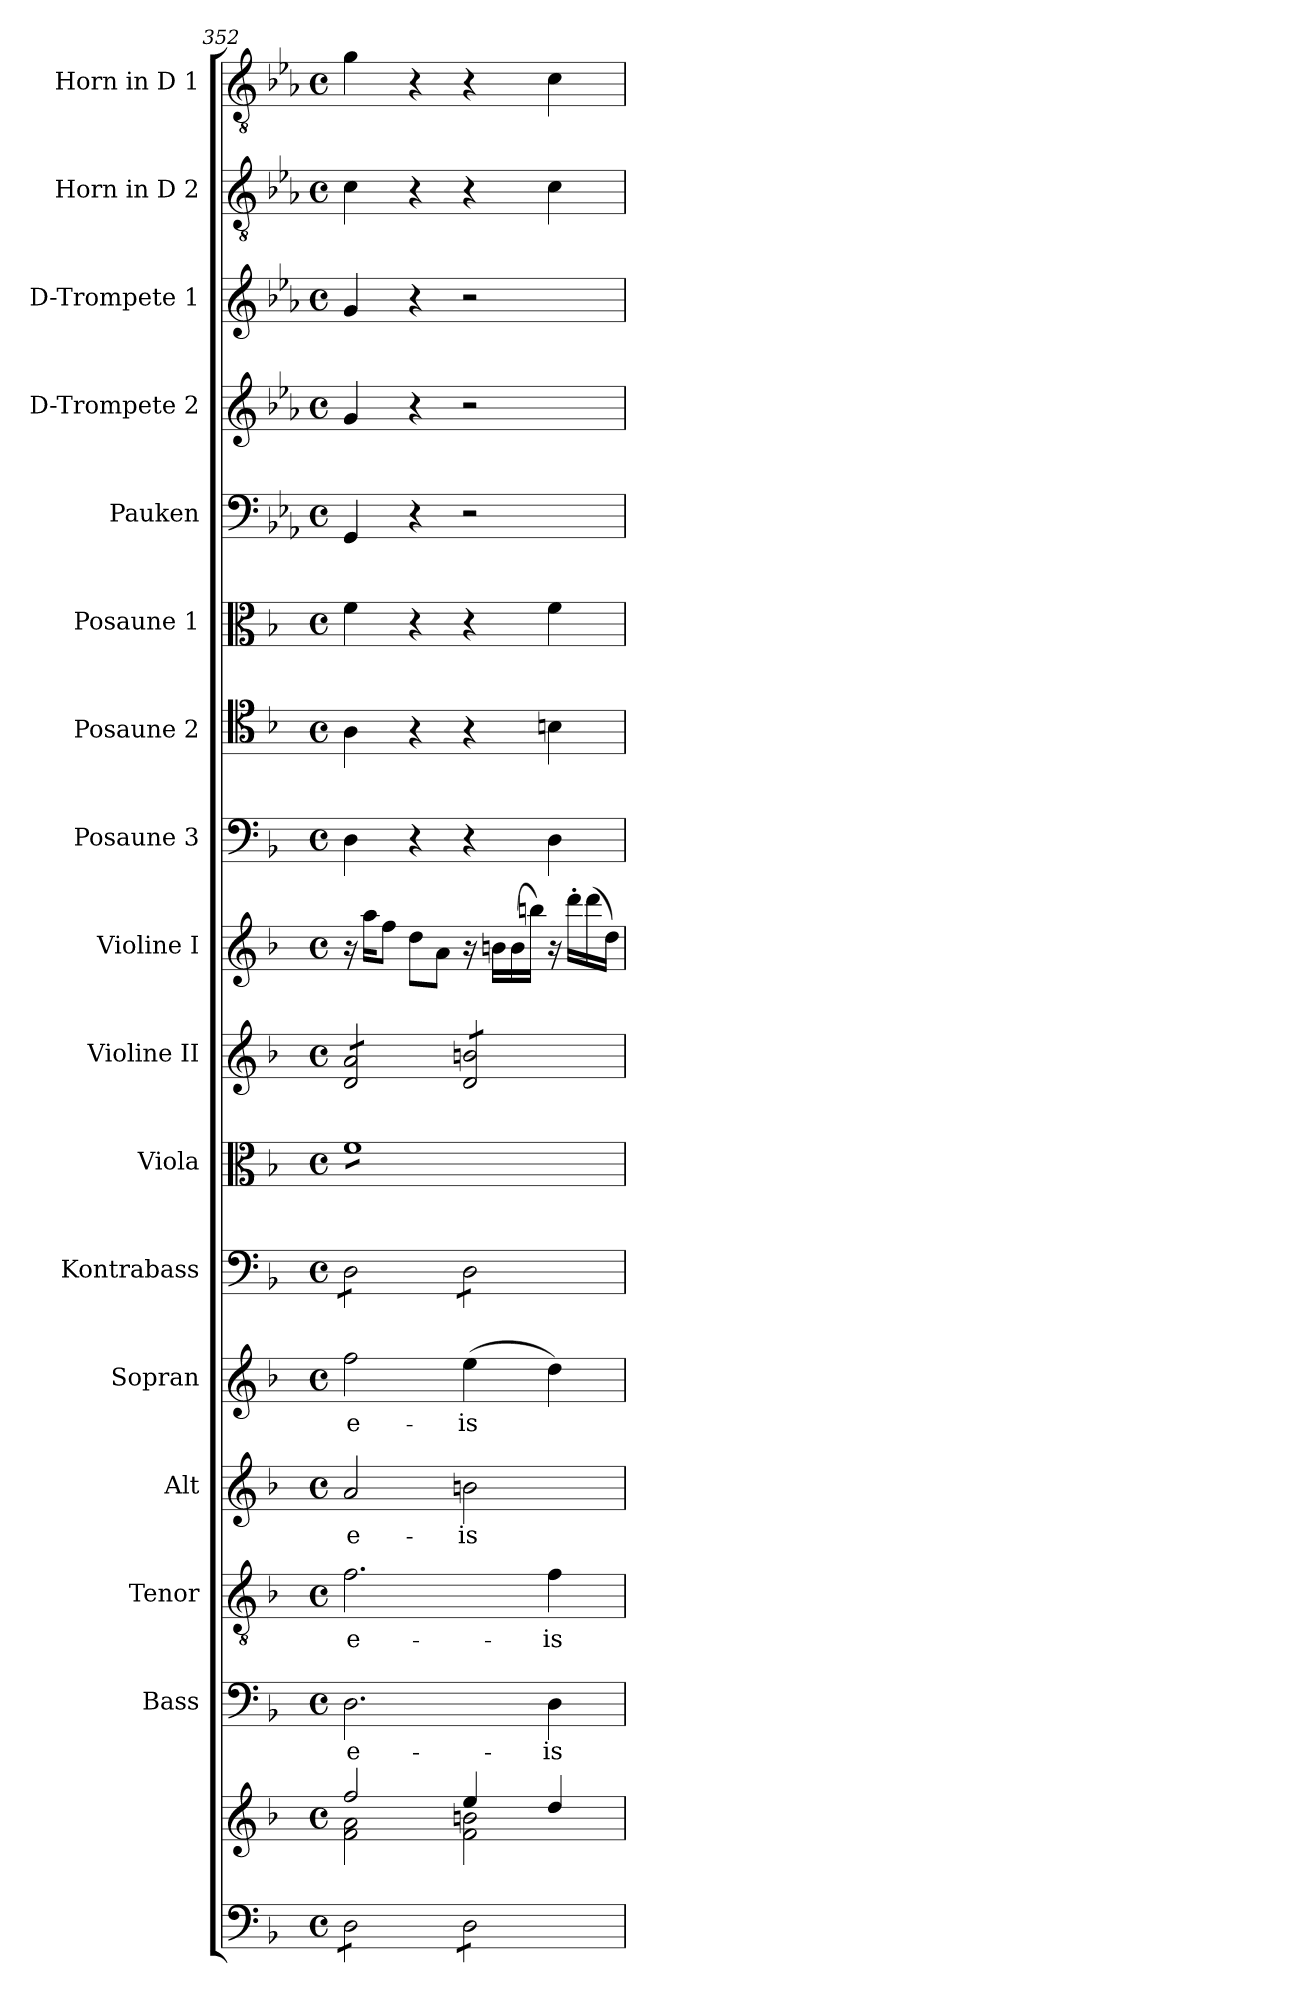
**kern	**kern	**kern	**text	**kern	**text	**kern	**text	**kern	**text	**kern	**kern	**kern	**kern	**kern	**kern	**kern	**kern	**kern	**kern	**kern	**kern
*part17	*part17	*part16	*part16	*part15	*part15	*part14	*part14	*part13	*part13	*part12	*part11	*part10	*part9	*part8	*part7	*part6	*part5	*part4	*part3	*part2	*part1
*staff18	*staff17	*staff16	*staff16	*staff15	*staff15	*staff14	*staff14	*staff13	*staff13	*staff12	*staff11	*staff10	*staff9	*staff8	*staff7	*staff6	*staff5	*staff4	*staff3	*staff2	*staff1
*	*	*I"Bass	*	*I"Tenor	*	*I"Alt	*	*I"Sopran	*	*I"Kontrabass	*I"Viola	*I"Violine II	*I"Violine I	*I"Posaune 3	*I"Posaune 2	*I"Posaune 1	*I"Pauken	*I"D-Trompete 2	*I"D-Trompete 1	*I"Horn in D 2	*I"Horn in D 1
*	*	*I'B.	*	*I'T.	*	*I'A.	*	*I'S.	*	*I'Kb.	*I'Vla.	*I'Vl. II	*I'Vl. I	*I'Pos. 3	*I'Pos. 2	*I'Pos. 1	*I'Pk.	*I'D Trp. 2	*I'D Trp. 1	*I'Hrn. 2	*I'Hrn. 1
!!LO:PB:g=z
*clefF4	*clefG2	*clefF4	*	*clefGv2	*	*clefG2	*	*clefG2	*	*clefF4	*clefC3	*clefG2	*clefG2	*clefF4	*clefC4	*clefC3	*clefF4	*clefG2	*clefG2	*clefGv2	*clefGv2
*	*	*	*	*	*	*	*	*	*	*ITrd7c12	*	*	*	*	*	*	*ITrd-1c-2	*ITrd-1c-2	*ITrd-1c-2	*ITrd-1c-2	*ITrd-1c-2
*k[b-]	*k[b-]	*k[b-]	*	*k[b-]	*	*k[b-]	*	*k[b-]	*	*k[b-]	*k[b-]	*k[b-]	*k[b-]	*k[b-]	*k[b-]	*k[b-]	*k[b-]	*k[b-]	*k[b-]	*k[b-]	*k[b-]
*F:	*F:	*F:	*	*F:	*	*F:	*	*F:	*	*F:	*F:	*F:	*F:	*F:	*F:	*F:	*F:	*F:	*F:	*F:	*F:
*M4/4	*M4/4	*M4/4	*	*M4/4	*	*M4/4	*	*M4/4	*	*M4/4	*M4/4	*M4/4	*M4/4	*M4/4	*M4/4	*M4/4	*M4/4	*M4/4	*M4/4	*M4/4	*M4/4
*met(c)	*met(c)	*met(c)	*	*met(c)	*	*met(c)	*	*met(c)	*	*met(c)	*met(c)	*met(c)	*met(c)	*met(c)	*met(c)	*met(c)	*met(c)	*met(c)	*met(c)	*met(c)	*met(c)
=352	=352	=352	=352	=352	=352	=352	=352	=352	=352	=352	=352	=352	=352	=352	=352	=352	=352	=352	=352	=352	=352
*	*^	*	*	*	*	*	*	*	*	*	*	*	*	*	*	*	*	*	*	*	*
!	!	!	!	!LO:LY:b	!	!LO:LY:b	!	!LO:LY:b	!	!LO:LY:b	!	!	!	!	!	!	!	!	!	!	!	!
*tremolo	*	*	*	*	*	*	*	*	*	*	*	*	*	*	*	*	*	*	*	*	*	*
*	*	*	*	*	*	*	*	*	*	*	*tremolo	*	*	*	*	*	*	*	*	*	*	*
*	*	*	*	*	*	*	*	*	*	*	*	*tremolo	*	*	*	*	*	*	*	*	*	*
*	*	*	*	*	*	*	*	*	*	*	*	*	*tremolo	*	*	*	*	*	*	*	*	*
8D\L	2ff/	2f\ 2a\	2.D\	e-	2.f\	e-	2a/	e-	2ff\	e-	8DD\L	8fL	8d/ 8a/L	16r	4D\	4A\	4f\	4AA/	4a/	4a/	4d\	4a\
.	.	.	.	.	.	.	.	.	.	.	.	.	.	16aa\KL	.	.	.	.	.	.	.	.
8D\	.	.	.	.	.	.	.	.	.	.	8DD\	8f	8d/ 8a/	8ff\J	.	.	.	.	.	.	.	.
8D\	.	.	.	.	.	.	.	.	.	.	8DD\	8f	8d/ 8a/	8dd\L	4r	4r	4r	4r	4r	4r	4r	4r
8D\J	.	.	.	.	.	.	.	.	.	.	8DD\J	8f	8d/ 8a/J	8a\J	.	.	.	.	.	.	.	.
!	!	!	!	!	!	!	!	!LO:LY:b	!	!LO:LY:b	!	!	!	!	!	!	!	!	!	!	!	!
8D\L	4ee/	2f\ 2bn\	.	.	.	.	2bn\	-is	(>4ee\	-is	8DD\L	8f	8d/ 8bn/L	16r	4r	4r	4r	2r	2r	2r	4r	4r
.	.	.	.	.	.	.	.	.	.	.	.	.	.	16bn\LL	.	.	.	.	.	.	.	.
8D\	.	.	.	.	.	.	.	.	.	.	8DD\	8f	8d/ 8bn/	(>16b\	.	.	.	.	.	.	.	.
.	.	.	.	.	.	.	.	.	.	.	.	.	.	16bbn\JJ)	.	.	.	.	.	.	.	.
!	!	!	!	!LO:LY:b	!	!LO:LY:b	!	!	!	!	!	!	!	!	!	!	!	!	!	!	!	!
8D\	4dd/	.	4D\	-is	4f\	-is	.	.	4dd\)	.	8DD\	8f	8d/ 8bn/	16r	4D\	4Bn\	4f\	.	.	.	4d\	4d\
.	.	.	.	.	.	.	.	.	.	.	.	.	.	16ddd'>\LL	.	.	.	.	.	.	.	.
8D\J	.	.	.	.	.	.	.	.	.	.	8DD\J	8fJ	8d/ 8bn/J	(>16ddd\	.	.	.	.	.	.	.	.
*	*	*	*	*	*	*	*	*	*	*	*	*	*Xtremolo	*	*	*	*	*	*	*	*	*
*	*	*	*	*	*	*	*	*	*	*	*	*Xtremolo	*	*	*	*	*	*	*	*	*	*
*	*	*	*	*	*	*	*	*	*	*	*Xtremolo	*	*	*	*	*	*	*	*	*	*	*
*Xtremolo	*	*	*	*	*	*	*	*	*	*	*	*	*	*	*	*	*	*	*	*	*	*
.	.	.	.	.	.	.	.	.	.	.	.	.	.	16dd\JJ)	.	.	.	.	.	.	.	.
*	*v	*v	*	*	*	*	*	*	*	*	*	*	*	*	*	*	*	*	*	*	*	*
=	=	=	=	=	=	=	=	=	=	=	=	=	=	=	=	=	=	=	=	=	=
*-	*-	*-	*-	*-	*-	*-	*-	*-	*-	*-	*-	*-	*-	*-	*-	*-	*-	*-	*-	*-	*-
